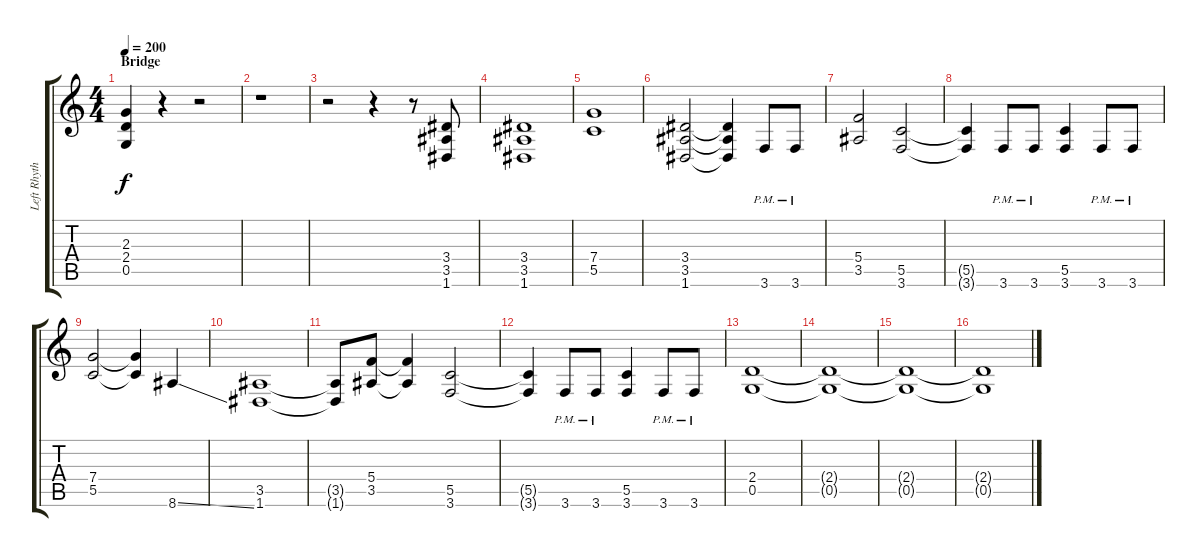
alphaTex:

\track ("Left Rhythm Gtr" "Left Rhyth") {mute instrument overdrivenguitar}
\staff {score tabs}
\tuning (D4 A3 F3 C3 G2 D2) {hide}
\ts (4 4)
\section ("" "Bridge")
\tempo 200
\clef g2
\ks c
(2.3 2.4 0.5).4{dy f} r.4 r.2 |
r.1 |
r.2 r.4 r.8 (3.4 3.5 1.6).8 |
(3.4 3.5 1.6).1 |
(7.4 5.5).1 |
(3.4 3.5 1.6).2 (3.4{t} 3.5{t} 1.6{t}).4 3.6{pm}.8 3.6{pm}.8 |
(5.4 3.5).2 (5.5 3.6).2 |
(5.5{t} 3.6{t}).4 3.6{pm}.8 3.6{pm}.8 (5.5 3.6).4 3.6{pm}.8 3.6{pm}.8 |
(7.4 5.5).2 (7.4{t} 5.5{t}).4 8.6{ss}.4 |
(3.5 1.6).1 |
(3.5{t} 1.6{t}).8 (5.4 3.5).8 (5.4{t} 3.5{t}).4 (5.5 3.6).2 |
(5.5{t} 3.6{t}).4 3.6{pm}.8 3.6{pm}.8 (5.5 3.6).4 3.6{pm}.8 3.6{pm}.8 |
(2.4 0.5).1 |
(2.4{t} 0.5{t}).1 |
(2.4{t} 0.5{t}).1 |
(2.4{t} 0.5{t}).1
